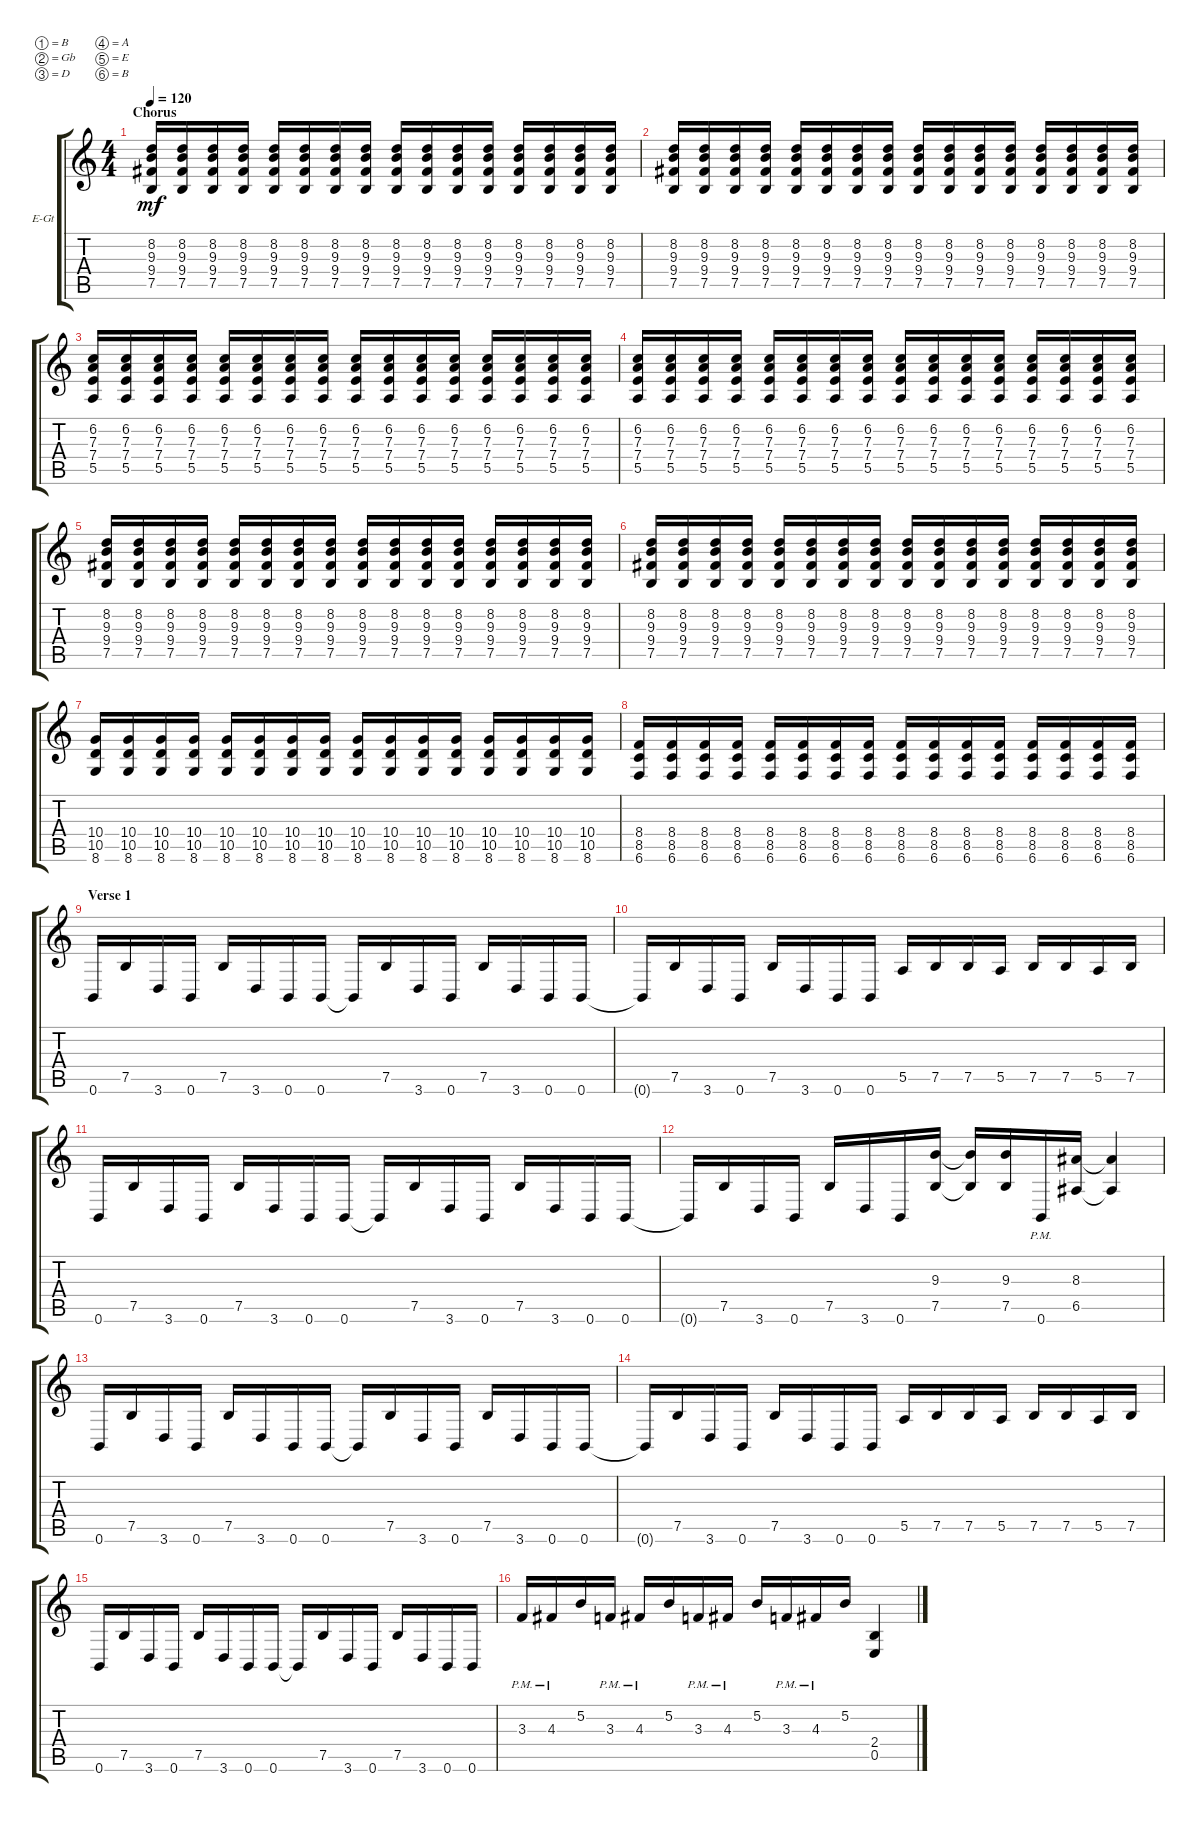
\bracketExtendMode groupsimilarinstruments
\firstSystemTrackNameOrientation horizontal
\otherSystemsTrackNameOrientation horizontal
\track ("Electric Guitar 1" "E-Gt") {instrument distortionguitar}
\staff {score tabs}
\tuning (B3 Gb3 D3 A2 E2 B1)
\ts (4 4)
\section ("" "Chorus")
\tempo 120
\clef g2
\ks c
(7.5 9.4 9.3 8.2).16{dy mf} (7.5 9.4 9.3 8.2).16 (7.5 9.4 9.3 8.2).16 (7.5 9.4 9.3 8.2).16 (7.5 9.4 9.3 8.2).16 (7.5 9.4 9.3 8.2).16 (7.5 9.4 9.3 8.2).16 (7.5 9.4 9.3 8.2).16 (7.5 9.4 9.3 8.2).16 (7.5 9.4 9.3 8.2).16 (7.5 9.4 9.3 8.2).16 (7.5 9.4 9.3 8.2).16 (7.5 9.4 9.3 8.2).16 (7.5 9.4 9.3 8.2).16 (7.5 9.4 9.3 8.2).16 (7.5 9.4 9.3 8.2).16 |
(7.5 9.4 9.3 8.2).16 (7.5 9.4 9.3 8.2).16 (7.5 9.4 9.3 8.2).16 (7.5 9.4 9.3 8.2).16 (7.5 9.4 9.3 8.2).16 (7.5 9.4 9.3 8.2).16 (7.5 9.4 9.3 8.2).16 (7.5 9.4 9.3 8.2).16 (7.5 9.4 9.3 8.2).16 (7.5 9.4 9.3 8.2).16 (7.5 9.4 9.3 8.2).16 (7.5 9.4 9.3 8.2).16 (7.5 9.4 9.3 8.2).16 (7.5 9.4 9.3 8.2).16 (7.5 9.4 9.3 8.2).16 (7.5 9.4 9.3 8.2).16 |
(5.5 7.4 7.3 6.2).16 (5.5 7.4 7.3 6.2).16 (5.5 7.4 7.3 6.2).16 (5.5 7.4 7.3 6.2).16 (5.5 7.4 7.3 6.2).16 (5.5 7.4 7.3 6.2).16 (5.5 7.4 7.3 6.2).16 (5.5 7.4 7.3 6.2).16 (5.5 7.4 7.3 6.2).16 (5.5 7.4 7.3 6.2).16 (5.5 7.4 7.3 6.2).16 (5.5 7.4 7.3 6.2).16 (5.5 7.4 7.3 6.2).16 (5.5 7.4 7.3 6.2).16 (5.5 7.4 7.3 6.2).16 (5.5 7.4 7.3 6.2).16 |
(5.5 7.4 7.3 6.2).16 (5.5 7.4 7.3 6.2).16 (5.5 7.4 7.3 6.2).16 (5.5 7.4 7.3 6.2).16 (5.5 7.4 7.3 6.2).16 (5.5 7.4 7.3 6.2).16 (5.5 7.4 7.3 6.2).16 (5.5 7.4 7.3 6.2).16 (5.5 7.4 7.3 6.2).16 (5.5 7.4 7.3 6.2).16 (5.5 7.4 7.3 6.2).16 (5.5 7.4 7.3 6.2).16 (5.5 7.4 7.3 6.2).16 (5.5 7.4 7.3 6.2).16 (5.5 7.4 7.3 6.2).16 (5.5 7.4 7.3 6.2).16 |
(7.5 9.4 9.3 8.2).16 (7.5 9.4 9.3 8.2).16 (7.5 9.4 9.3 8.2).16 (7.5 9.4 9.3 8.2).16 (7.5 9.4 9.3 8.2).16 (7.5 9.4 9.3 8.2).16 (7.5 9.4 9.3 8.2).16 (7.5 9.4 9.3 8.2).16 (7.5 9.4 9.3 8.2).16 (7.5 9.4 9.3 8.2).16 (7.5 9.4 9.3 8.2).16 (7.5 9.4 9.3 8.2).16 (7.5 9.4 9.3 8.2).16 (7.5 9.4 9.3 8.2).16 (7.5 9.4 9.3 8.2).16 (7.5 9.4 9.3 8.2).16 |
(7.5 9.4 9.3 8.2).16 (7.5 9.4 9.3 8.2).16 (7.5 9.4 9.3 8.2).16 (7.5 9.4 9.3 8.2).16 (7.5 9.4 9.3 8.2).16 (7.5 9.4 9.3 8.2).16 (7.5 9.4 9.3 8.2).16 (7.5 9.4 9.3 8.2).16 (7.5 9.4 9.3 8.2).16 (7.5 9.4 9.3 8.2).16 (7.5 9.4 9.3 8.2).16 (7.5 9.4 9.3 8.2).16 (7.5 9.4 9.3 8.2).16 (7.5 9.4 9.3 8.2).16 (7.5 9.4 9.3 8.2).16 (7.5 9.4 9.3 8.2).16 |
(8.6 10.5 10.4).16 (8.6 10.5 10.4).16 (8.6 10.5 10.4).16 (8.6 10.5 10.4).16 (8.6 10.5 10.4).16 (8.6 10.5 10.4).16 (8.6 10.5 10.4).16 (8.6 10.5 10.4).16 (8.6 10.5 10.4).16 (8.6 10.5 10.4).16 (8.6 10.5 10.4).16 (8.6 10.5 10.4).16 (8.6 10.5 10.4).16 (8.6 10.5 10.4).16 (8.6 10.5 10.4).16 (8.6 10.5 10.4).16 |
(6.6 8.5 8.4).16 (6.6 8.5 8.4).16 (6.6 8.5 8.4).16 (6.6 8.5 8.4).16 (6.6 8.5 8.4).16 (6.6 8.5 8.4).16 (6.6 8.5 8.4).16 (6.6 8.5 8.4).16 (6.6 8.5 8.4).16 (6.6 8.5 8.4).16 (6.6 8.5 8.4).16 (6.6 8.5 8.4).16 (6.6 8.5 8.4).16 (6.6 8.5 8.4).16 (6.6 8.5 8.4).16 (6.6 8.5 8.4).16 |
\section ("" "Verse 1")
0.6.16 7.5.16 3.6.16 0.6.16 7.5.16 3.6.16 0.6.16 0.6.16 0.6{t}.16 7.5.16 3.6.16 0.6.16 7.5.16 3.6.16 0.6.16 0.6.16 |
0.6{t}.16 7.5.16 3.6.16 0.6.16 7.5.16 3.6.16 0.6.16 0.6.16 5.5.16 7.5.16 7.5.16 5.5.16 7.5.16 7.5.16 5.5.16 7.5.16 |
0.6.16 7.5.16 3.6.16 0.6.16 7.5.16 3.6.16 0.6.16 0.6.16 0.6{t}.16 7.5.16 3.6.16 0.6.16 7.5.16 3.6.16 0.6.16 0.6.16 |
0.6{t}.16 7.5.16 3.6.16 0.6.16 7.5.16 3.6.16 0.6.16 (7.5 9.3).16 (7.5{t} 9.3{t}).16 (7.5 9.3).16 0.6{pm}.16 (6.5 8.3).16 (6.5{t} 8.3{t}).4 |
0.6.16 7.5.16 3.6.16 0.6.16 7.5.16 3.6.16 0.6.16 0.6.16 0.6{t}.16 7.5.16 3.6.16 0.6.16 7.5.16 3.6.16 0.6.16 0.6.16 |
0.6{t}.16 7.5.16 3.6.16 0.6.16 7.5.16 3.6.16 0.6.16 0.6.16 5.5.16 7.5.16 7.5.16 5.5.16 7.5.16 7.5.16 5.5.16 7.5.16 |
0.6.16 7.5.16 3.6.16 0.6.16 7.5.16 3.6.16 0.6.16 0.6.16 0.6{t}.16 7.5.16 3.6.16 0.6.16 7.5.16 3.6.16 0.6.16 0.6.16 |
3.3{pm}.16 4.3{pm}.16 5.2.16 3.3{pm}.16 4.3{pm}.16 5.2.16 3.3{pm}.16 4.3{pm}.16 5.2.16 3.3{pm}.16 4.3{pm}.16 5.2.16 (2.4 0.5).4
